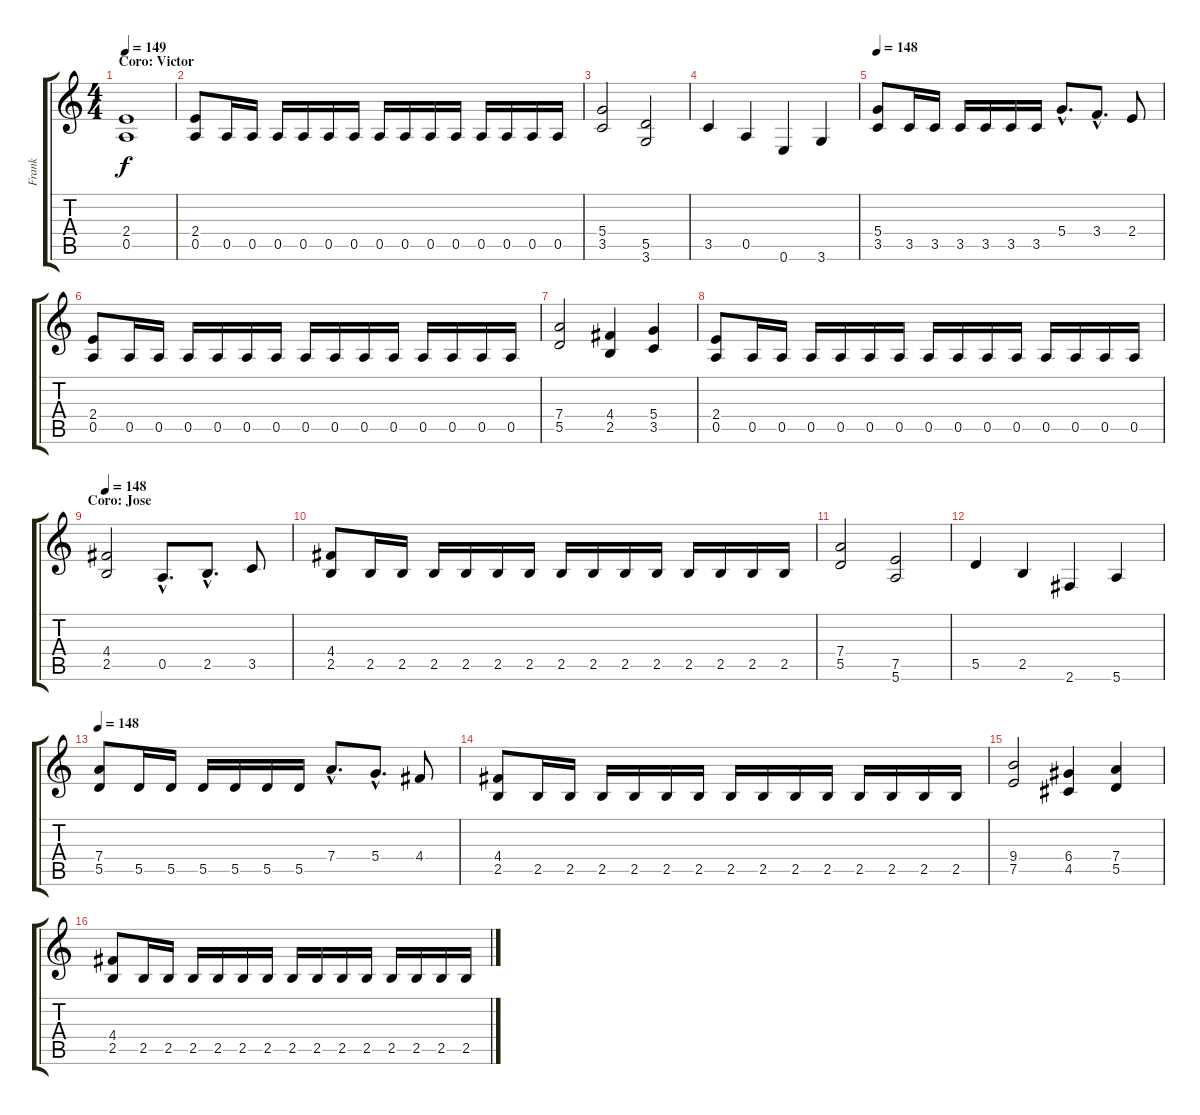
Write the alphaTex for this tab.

\track ("Frank" "Frank") {instrument distortionguitar}
\staff {score tabs}
\tuning (E4 B3 G3 D3 A2 E2) {hide}
\ts (4 4)
\section ("" "Coro: Victor")
\tempo 149
\clef g2
\ks c
(2.4 0.5).1{dy f} |
(2.4 0.5).8 0.5.16 0.5.16 0.5.16 0.5.16 0.5.16 0.5.16 0.5.16 0.5.16 0.5.16 0.5.16 0.5.16 0.5.16 0.5.16 0.5.16 |
(5.4 3.5).2 (5.5 3.6).2 |
3.5.4 0.5.4 0.6.4 3.6.4 |
\tempo 148
(5.4 3.5).8 3.5.16 3.5.16 3.5.16 3.5.16 3.5.16 3.5.16 5.4{hac}.8{d} 3.4{hac}.8{d} 2.4.8 |
(2.4 0.5).8 0.5.16 0.5.16 0.5.16 0.5.16 0.5.16 0.5.16 0.5.16 0.5.16 0.5.16 0.5.16 0.5.16 0.5.16 0.5.16 0.5.16 |
(7.4 5.5).2 (4.4 2.5).4 (5.4 3.5).4 |
(2.4 0.5).8 0.5.16 0.5.16 0.5.16 0.5.16 0.5.16 0.5.16 0.5.16 0.5.16 0.5.16 0.5.16 0.5.16 0.5.16 0.5.16 0.5.16 |
\section ("" "Coro: Jose")
\tempo 148
(4.4 2.5).2 0.5{hac}.8{d} 2.5{hac}.8{d} 3.5.8 |
(4.4 2.5).8 2.5.16 2.5.16 2.5.16 2.5.16 2.5.16 2.5.16 2.5.16 2.5.16 2.5.16 2.5.16 2.5.16 2.5.16 2.5.16 2.5.16 |
(7.4 5.5).2 (7.5 5.6).2 |
5.5.4 2.5.4 2.6.4 5.6.4 |
\tempo 148
(7.4 5.5).8 5.5.16 5.5.16 5.5.16 5.5.16 5.5.16 5.5.16 7.4{hac}.8{d} 5.4{hac}.8{d} 4.4.8 |
(4.4 2.5).8 2.5.16 2.5.16 2.5.16 2.5.16 2.5.16 2.5.16 2.5.16 2.5.16 2.5.16 2.5.16 2.5.16 2.5.16 2.5.16 2.5.16 |
(9.4 7.5).2 (6.4 4.5).4 (7.4 5.5).4 |
(4.4 2.5).8 2.5.16 2.5.16 2.5.16 2.5.16 2.5.16 2.5.16 2.5.16 2.5.16 2.5.16 2.5.16 2.5.16 2.5.16 2.5.16 2.5.16
